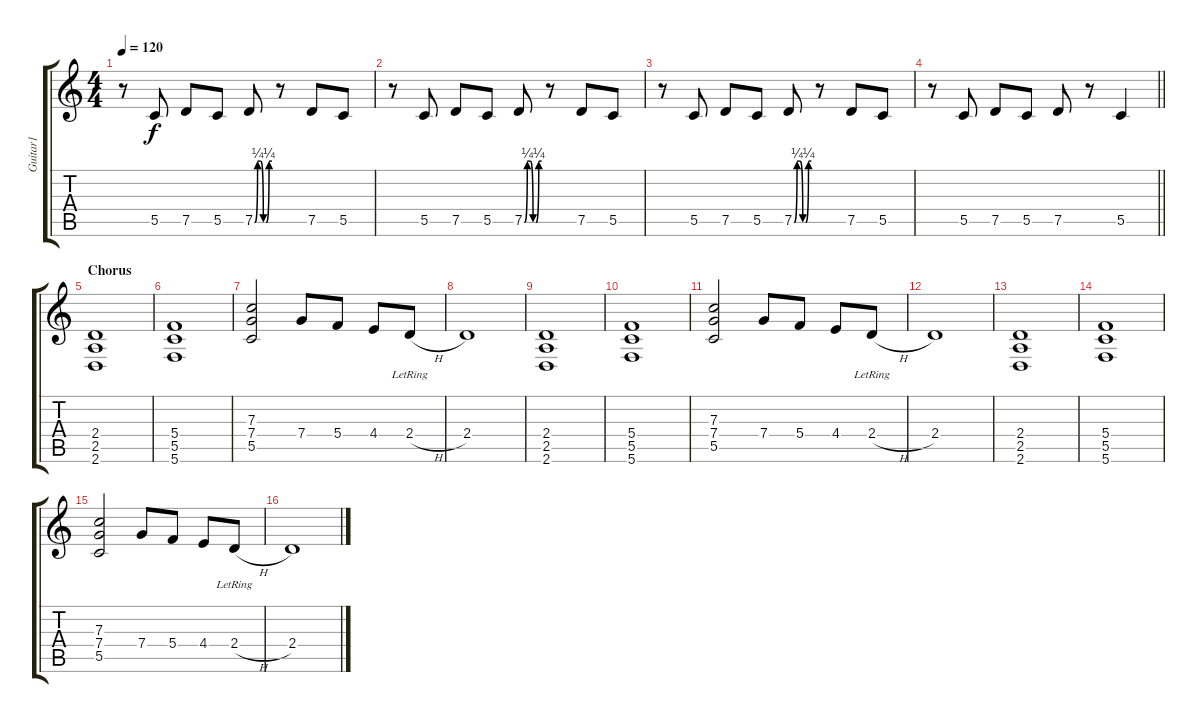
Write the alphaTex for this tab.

\track ("Guitar1" "Guitar1") {instrument distortionguitar}
\staff {score tabs}
\tuning (D4 A3 F3 C3 G2 C2) {hide}
\ts (4 4)
\tempo 120
\clef g2
\ks c
r.8{dy f} 5.5.8 7.5.8 5.5.8 7.5{be (custom 0 0 10 1 20 1 30 0 40 0 50 1 60 1)}.8 r.8 7.5.8 5.5.8 |
r.8 5.5.8 7.5.8 5.5.8 7.5{be (custom 0 0 10 1 20 1 30 0 40 0 50 1 60 1)}.8 r.8 7.5.8 5.5.8 |
r.8 5.5.8 7.5.8 5.5.8 7.5{be (custom 0 0 10 1 20 1 30 0 40 0 50 1 60 1)}.8 r.8 7.5.8 5.5.8 |
\barLineRight lightlight
r.8 5.5.8 7.5.8 5.5.8 7.5.8 r.8 5.5.4 |
\section ("" "Chorus")
(2.4 2.5 2.6).1 |
(5.4 5.5 5.6).1 |
(7.3 7.4 5.5).2 7.4.8 5.4.8 4.4.8 2.4{h lr}.8 |
2.4.1 |
(2.4 2.5 2.6).1 |
(5.4 5.5 5.6).1 |
(7.3 7.4 5.5).2 7.4.8 5.4.8 4.4.8 2.4{h lr}.8 |
2.4.1 |
(2.4 2.5 2.6).1 |
(5.4 5.5 5.6).1 |
(7.3 7.4 5.5).2 7.4.8 5.4.8 4.4.8 2.4{h lr}.8 |
2.4.1
